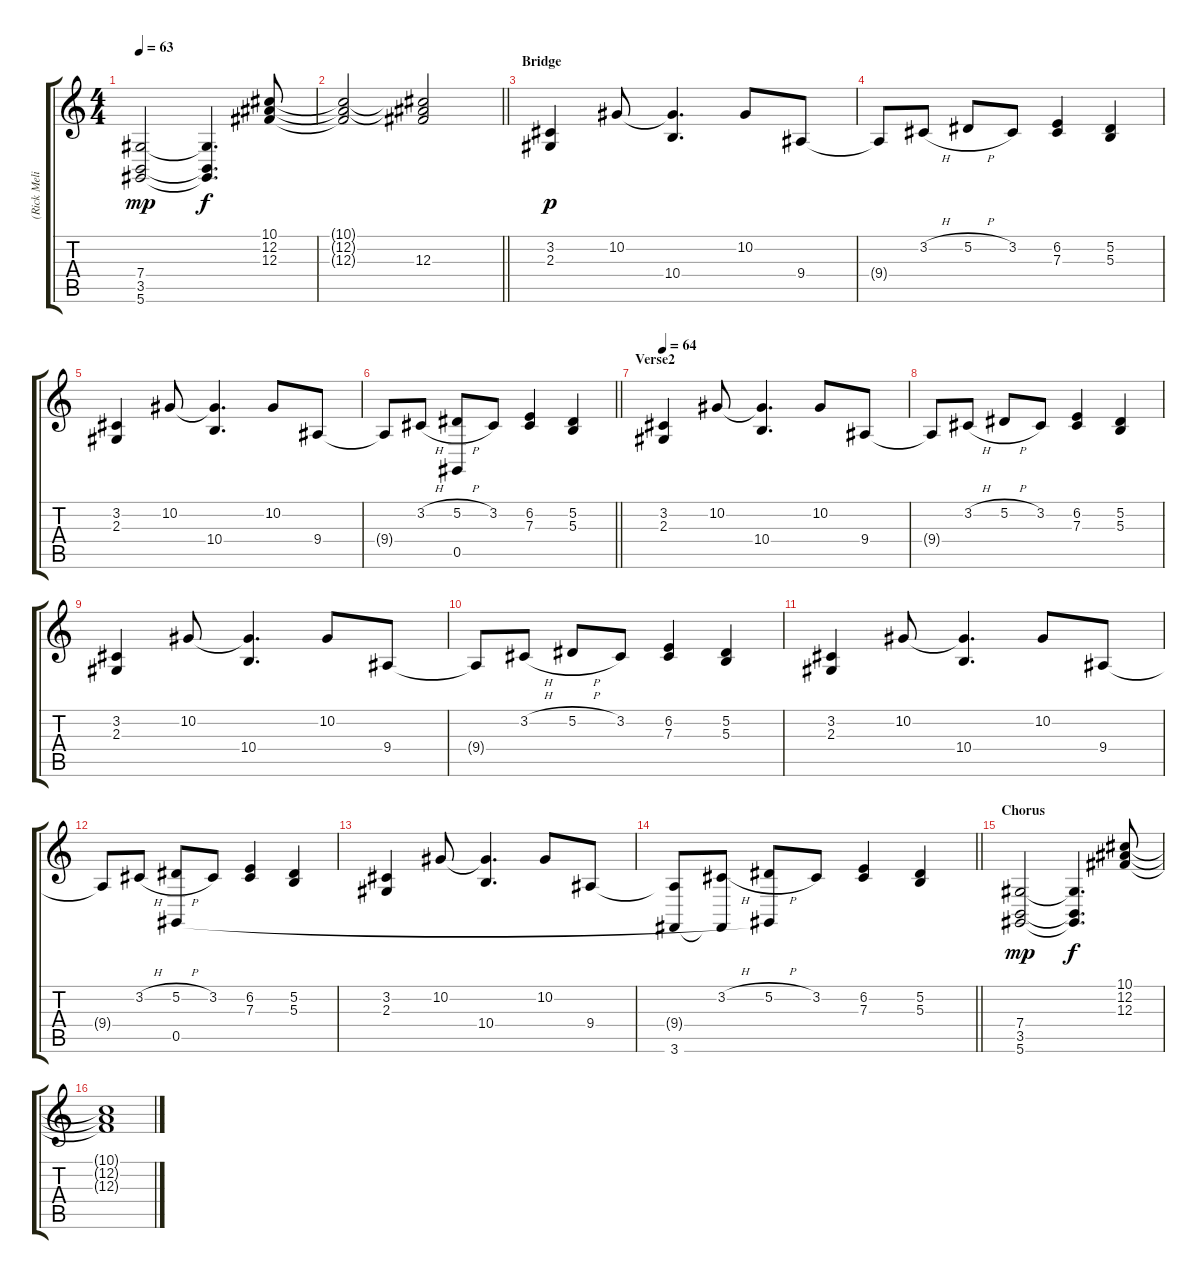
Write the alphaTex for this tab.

\track ("(Rick Melick - Keyboard)" "(Rick Meli") {instrument drawbarorgan}
\staff {score tabs}
\tuning (Eb4 Bb3 Gb3 Db3 Ab2 Eb2) {hide}
\ts (4 4)
\tempo 63
\clef g2
\ks c
(7.4 3.5 5.6).2{dy mp} (7.4{t} 3.5{t} 5.6{t}).4{d dy f} (10.1 12.2 12.3).8 |
\barLineRight lightlight
(10.1{t} 12.2{t} 12.3{t}).2 (10.1{t} 12.2{t} 12.3).2 |
\section ("" "Bridge")
(3.2 2.3).4{dy p} 10.2.8 (10.2{t} 10.4).4{d} 10.2.8 9.4.8 |
9.4{t}.8 3.2{h}.8 5.2{h}.8 3.2.8 (6.2 7.3).4 (5.2 5.3).4 |
(3.2 2.3).4 10.2.8 (10.2{t} 10.4).4{d} 10.2.8 9.4.8 |
\barLineRight lightlight
9.4{t}.8 3.2{h}.8 (5.2{h} 0.5).8 3.2.8 (6.2 7.3).4 (5.2 5.3).4 |
\section ("" "Verse2")
\tempo 64
(3.2 2.3).4 10.2.8 (10.2{t} 10.4).4{d} 10.2.8 9.4.8 |
9.4{t}.8 3.2{h}.8 5.2{h}.8 3.2.8 (6.2 7.3).4 (5.2 5.3).4 |
(3.2 2.3).4 10.2.8 (10.2{t} 10.4).4{d} 10.2.8 9.4.8 |
9.4{t}.8 3.2{h}.8 5.2{h}.8 3.2.8 (6.2 7.3).4 (5.2 5.3).4 |
(3.2 2.3).4 10.2.8 (10.2{t} 10.4).4{d} 10.2.8 9.4.8 |
9.4{t}.8 3.2{h}.8 (5.2{h} 0.5).8 3.2.8 (6.2 7.3).4 (5.2 5.3).4 |
(3.2 2.3).4 10.2.8 (10.2{t} 10.4).4{d} 10.2.8 9.4.8 |
\barLineRight lightlight
(9.4{t} 3.6).8 (3.2{h} 3.6{t}).8 (5.2{h} 0.5{t}).8 3.2.8 (6.2 7.3).4 (5.2 5.3).4 |
\section ("" "Chorus")
(7.4 3.5 5.6).2{dy mp} (7.4{t} 3.5{t} 5.6{t}).4{d dy f} (10.1 12.2 12.3).8 |
(10.1{t} 12.2{t} 12.3{t}).1
